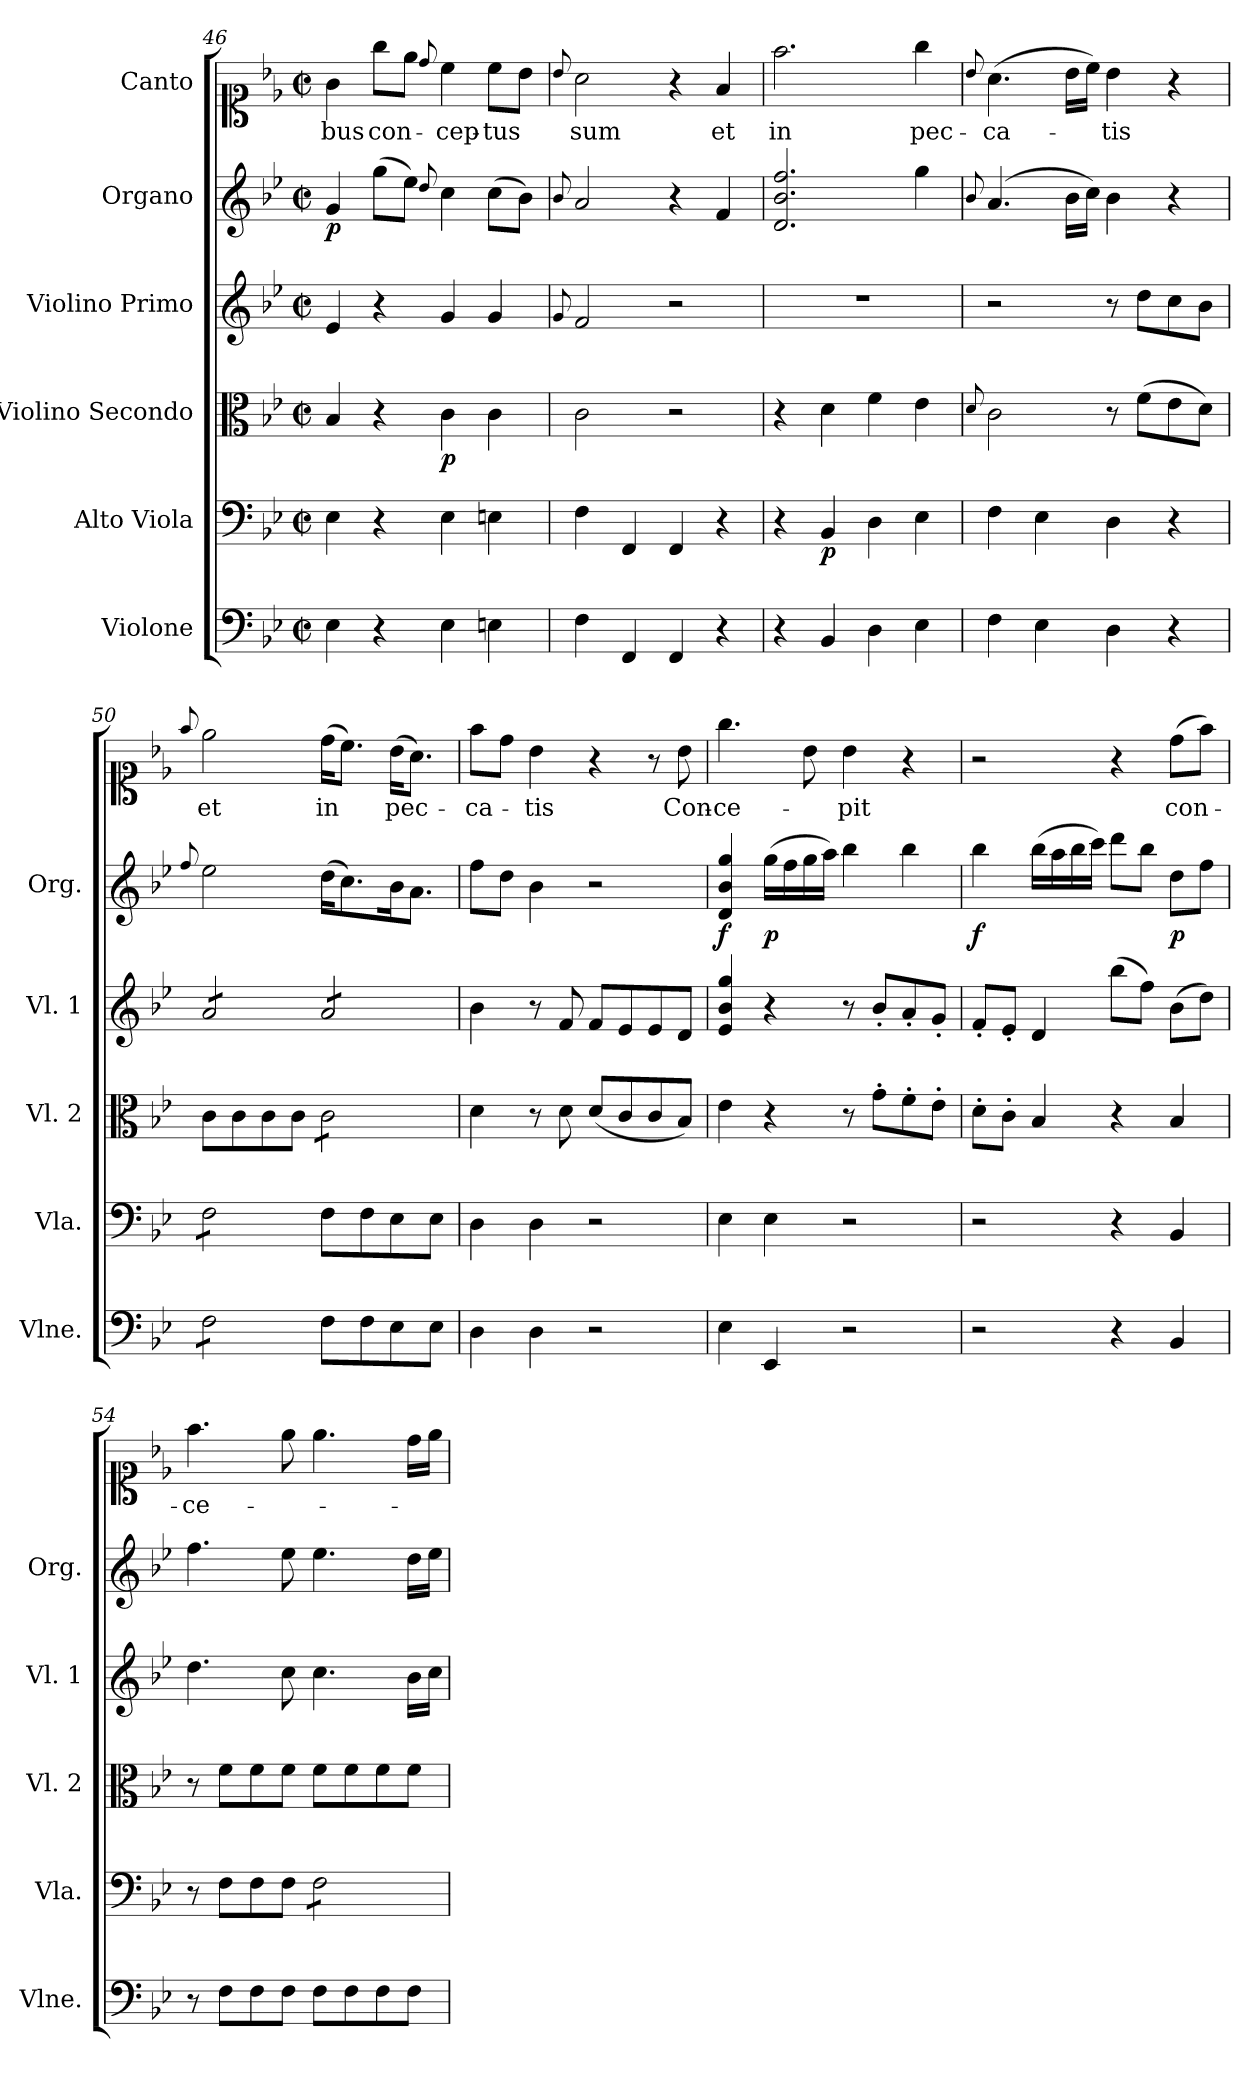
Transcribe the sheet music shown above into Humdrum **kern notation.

**kern	**kern	**dynam	**kern	**dynam	**kern	**kern	**dynam	**kern	**text
*part6	*part5	*part5	*part4	*part4	*part3	*part2	*part2	*part1	*part1
*staff6	*staff5	*staff5	*staff4	*staff4	*staff3	*staff2	*staff2	*staff1	*staff1
*I"Violone	*I"Alto Viola	*	*I"Violino Secondo	*	*I"Violino Primo	*I"Organo	*	*I"Canto	*
*I'Vlne.	*I'Vla.	*	*I'Vl. 2	*	*I'Vl. 1	*I'Org.	*	*	*
*clefF4	*clefF4	*	*clefC3	*	*clefG2	*clefG2	*	*clefC1	*
*	*ITrd7c12	*	*	*	*	*	*	*	*
*k[b-e-]	*k[b-e-]	*	*k[b-e-]	*	*k[b-e-]	*k[b-e-]	*	*k[b-e-]	*
*M2/2	*M2/2	*	*M2/2	*	*M2/2	*M2/2	*	*M2/2	*
*met(c|)	*met(c|)	*	*met(c|)	*	*met(c|)	*met(c|)	*	*met(c|)	*
=46	=46	=46	=46	=46	=46	=46	=46	=46	=46
!	!	!	!	!	!	!	!LO:DY:b	!	!
4E-\	4EE-\	.	4B-/	.	4e-/	4g/	p	4g\	-bus
4r	4r	.	4r	.	4r	(>8gg\L	.	8gg\L	con-
.	.	.	.	.	.	8ee-\J)	.	8ee-\J	.
.	.	.	.	.	.	8qqdd/	.	8qqdd/	.
!	!	!	!	!LO:DY:b	!	!	!	!	!
4E-\	4EE-\	.	4c\	p	4g/	4cc\	.	4cc\	-cep-
4En\	4EEn\	.	4c\	.	4g/	(>8cc\L	.	8cc\L	-tus
.	.	.	.	.	.	8b-\J)	.	8b-\J	.
=47	=47	=47	=47	=47	=47	=47	=47	=47	=47
.	.	.	.	.	8qqg/	8qqb-/	.	8qqb-/	.
4F\	4FF\	.	2c\	.	2f/	2a/	.	2a\	sum
4FF/	4FFF/	.	.	.	.	.	.	.	.
4FF/	4FFF/	.	2r	.	2r	4r	.	4r	.
4r	4r	.	.	.	.	4f/	.	4f/	et
=48	=48	=48	=48	=48	=48	=48	=48	=48	=48
4r	4r	.	4r	.	1r	2.d/ 2.b-/ 2.ff/	.	2.ff\	in
!	!	!LO:DY:b	!	!	!	!	!	!	!
4BB-/	4BBB-/	p	4d\	.	.	.	.	.	.
4D\	4DD\	.	4f\	.	.	.	.	.	.
4E-\	4EE-\	.	4e-\	.	.	4gg\	.	4gg\	pec-
=49	=49	=49	=49	=49	=49	=49	=49	=49	=49
.	.	.	8qqd/	.	.	8qqb-/	.	8qqb-/	.
4F\	4FF\	.	2c\	.	2r	(>(<4.a/	.	(>4.a\	-ca-
4E-\	4EE-\	.	.	.	.	.	.	.	.
.	.	.	.	.	.	16b-\LL	.	16b-\LL	.
.	.	.	.	.	.	16cc\JJ)	.	16cc\JJ)	.
4D\	4DD\	.	8r	.	8r	4b-\	.	4b-\	-tis
.	.	.	(>8f\L	.	8dd\L	.	.	.	.
4r	4r	.	8e-\	.	8cc\	4r	.	4r	.
.	.	.	8d\J)	.	8b-\J	.	.	.	.
!!LO:LB:g=z
=50	=50	=50	=50	=50	=50	=50	=50	=50	=50
.	.	.	.	.	.	8qqff/	.	8qqff/	.
*tremolo	*	*	*	*	*	*	*	*	*
*	*tremolo	*	*	*	*	*	*	*	*
*	*	*	*	*	*tremolo	*	*	*	*
8F\L	8FF\L	.	8c\L	.	8a/L	2ee-\	.	2ee-\	et
8F\	8FF\	.	8c\	.	8a/	.	.	.	.
8F\	8FF\	.	8c\	.	8a/	.	.	.	.
8F\J	8FF\J	.	8c\J	.	8a/J	.	.	.	.
*	*Xtremolo	*	*	*	*	*	*	*	*
*Xtremolo	*	*	*	*	*	*	*	*	*
*	*	*	*tremolo	*	*	*	*	*	*
8F\L	8FF\L	.	8c\L	.	8a/L	(>16dd\KL	.	(>16dd\KL	in
.	.	.	.	.	.	8.cc\)	.	8.cc\J)	.
8F\	8FF\	.	8c\	.	8a/	.	.	.	.
8E-\	8EE-\	.	8c\	.	8a/	16b-\k	.	(>16b-\KL	pec-
.	.	.	.	.	.	8.a\J	.	8.a\J)	.
8E-\J	8EE-\J	.	8c\J	.	8a/J	.	.	.	.
*	*	*	*	*	*Xtremolo	*	*	*	*
*	*	*	*Xtremolo	*	*	*	*	*	*
=51	=51	=51	=51	=51	=51	=51	=51	=51	=51
4D\	4DD\	.	4d\	.	4b-\	8ff\L	.	8ff\L	-ca-
.	.	.	.	.	.	8dd\J	.	8dd\J	.
4D\	4DD\	.	8r	.	8r	4b-\	.	4b-\	-tis
.	.	.	8d\	.	8f/	.	.	.	.
2r	2r	.	(<8d/L	.	8f/L	2r	.	4r	.
.	.	.	8c/	.	8e-/	.	.	.	.
.	.	.	8c/	.	8e-/	.	.	8r	.
.	.	.	8B-/J)	.	8d/J	.	.	8b-\	Con-
=52	=52	=52	=52	=52	=52	=52	=52	=52	=52
!	!	!	!	!	!	!	!LO:DY:b	!	!
4E-\	4EE-\	.	4e-\	.	4e-/ 4b-/ 4gg/	4d/ 4b-/ 4gg/	f	4.gg\	-ce-
!	!	!	!	!	!	!	!LO:DY:b	!	!
4EE-/	4EE-\	.	4r	.	4r	(>16gg\LL	p	.	.
.	.	.	.	.	.	16ff\	.	.	.
.	.	.	.	.	.	16gg\	.	8b-\	.
.	.	.	.	.	.	16aa\JJ)	.	.	.
2r	2r	.	8r	.	8r	4bb-\	.	4b-\	-pit
.	.	.	8g'\L	.	8b-'/L	.	.	.	.
.	.	.	8f'\	.	8a'/	4bb-\	.	4r	.
.	.	.	8e-'\J	.	8g'/J	.	.	.	.
=53	=53	=53	=53	=53	=53	=53	=53	=53	=53
!	!	!	!	!	!	!	!LO:DY:b	!	!
2r	2r	.	8d'\L	.	8f'/L	4bb-\	f	2r	.
.	.	.	8c'\J	.	8e-'/J	.	.	.	.
.	.	.	4B-/	.	4d/	(>16bb-\LL	.	.	.
.	.	.	.	.	.	16aa\	.	.	.
.	.	.	.	.	.	16bb-\	.	.	.
.	.	.	.	.	.	16ccc\JJ)	.	.	.
4r	4r	.	4r	.	(>8bb-\L	8ddd\L	.	4r	.
.	.	.	.	.	8ff\J)	8bb-\J	.	.	.
!	!	!	!	!	!	!	!LO:DY:b	!	!
4BB-/	4BBB-/	.	4B-/	.	(>8b-\L	8dd\L	p	(>8dd\L	con-
.	.	.	.	.	8dd\J)	8ff\J	.	8ff\J)	.
!!LO:PB:g=z
=54	=54	=54	=54	=54	=54	=54	=54	=54	=54
8r	8r	.	8r	.	4.dd\	4.ff\	.	4.ff\	-ce-
8F\L	8FF\L	.	8f\L	.	.	.	.	.	.
8F\	8FF\	.	8f\	.	.	.	.	.	.
8F\J	8FF\J	.	8f\J	.	8cc\	8ee-\	.	8ee-\	.
*	*tremolo	*	*	*	*	*	*	*	*
8F\L	8FF\L	.	8f\L	.	4.cc\	4.ee-\	.	4.ee-\	.
8F\	8FF\	.	8f\	.	.	.	.	.	.
8F\	8FF\	.	8f\	.	.	.	.	.	.
8F\J	8FF\J	.	8f\J	.	16b-\LL	16dd\LL	.	16dd\LL	.
*	*Xtremolo	*	*	*	*	*	*	*	*
.	.	.	.	.	16cc\JJ	16ee-\JJ	.	16ee-\JJ	.
=	=	=	=	=	=	=	=	=	=
*-	*-	*-	*-	*-	*-	*-	*-	*-	*-
